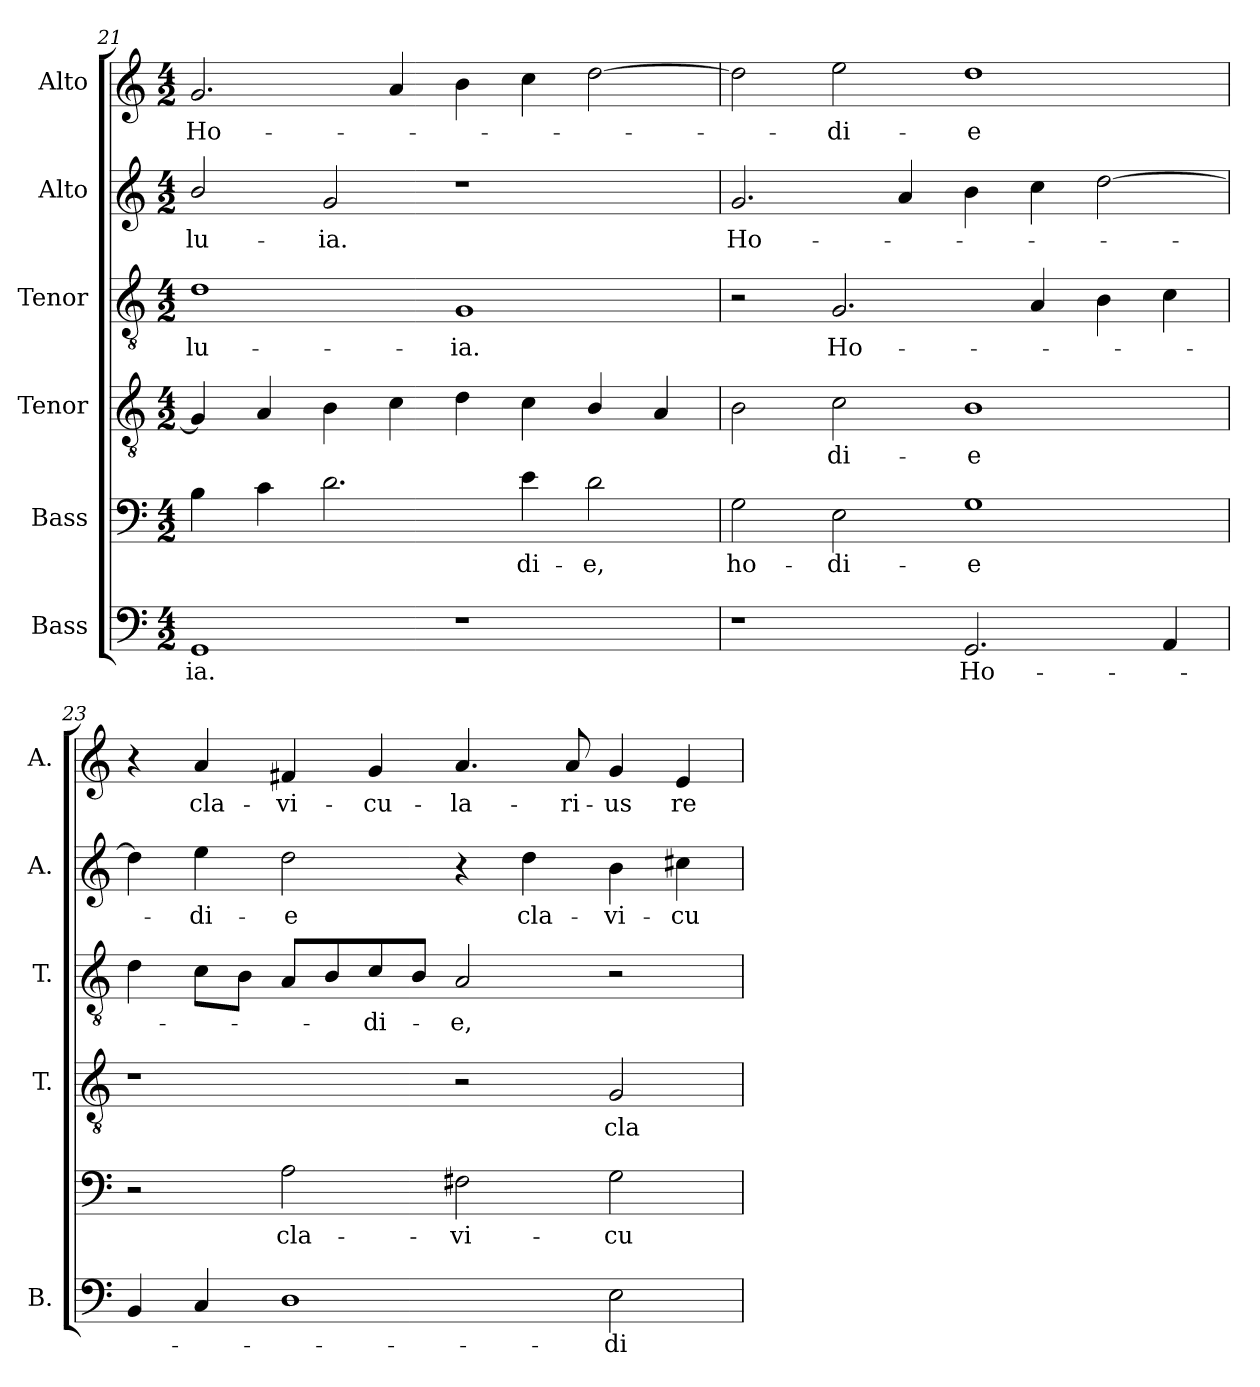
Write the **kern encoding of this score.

**kern	**text	**kern	**text	**kern	**text	**kern	**text	**kern	**text	**kern	**text
*part6	*part6	*part5	*part5	*part4	*part4	*part3	*part3	*part2	*part2	*part1	*part1
*staff6	*staff6	*staff5	*staff5	*staff4	*staff4	*staff3	*staff3	*staff2	*staff2	*staff1	*staff1
*I"Bass	*	*I"Bass	*	*I"Tenor	*	*I"Tenor	*	*I"Alto	*	*I"Alto	*
*I'B.	*	*	*	*I'T.	*	*I'T.	*	*I'A.	*	*I'A.	*
*clefF4	*	*clefF4	*	*clefGv2	*	*clefGv2	*	*clefG2	*	*clefG2	*
*	*	*	*	*ITrd7c12	*	*ITrd7c12	*	*	*	*	*
*k[]	*	*k[]	*	*k[]	*	*k[]	*	*k[]	*	*k[]	*
*C:	*	*C:	*	*C:	*	*C:	*	*C:	*	*C:	*
*M4/2	*	*M4/2	*	*M4/2	*	*M4/2	*	*M4/2	*	*M4/2	*
=21	=21	=21	=21	=21	=21	=21	=21	=21	=21	=21	=21
!	!LO:LY:b:color=#000000	!	!	!	!	!	!	!	!	!	!
!	!	!	!	!	!	!	!LO:LY:b:color=#000000	!	!	!	!
!	!	!	!	!	!	!	!	!	!LO:LY:b:color=#000000	!	!
!	!	!	!	!	!	!	!	!	!	!	!LO:LY:b:color=#000000
1GGi	-ia.	4Bi\	.	4GGi/]	.	1Di	-lu-	2bi/	-lu-	2.gi/	Ho-
.	.	4ci\	.	4AAi/	.	.	.	.	.	.	.
!	!	!	!	!	!	!	!	!	!LO:LY:b:color=#000000	!	!
.	.	2.di\	.	4BBi\	.	.	.	2gi/	-ia.	.	.
.	.	.	.	4Ci\	.	.	.	.	.	4ai/	.
!	!	!	!	!	!	!	!LO:LY:b:color=#000000	!	!	!	!
1r	.	.	.	4Di\	.	1GGi	-ia.	1r	.	4bi\	.
!	!	!	!LO:LY:b:color=#000000	!	!	!	!	!	!	!	!
.	.	4ei\	-di-	4Ci\	.	.	.	.	.	4cci\	.
!	!	!	!LO:LY:b:color=#000000	!	!	!	!	!	!	!	!
.	.	2di\	-e,	4BBi/	.	.	.	.	.	[2ddi\	.
.	.	.	.	4AAi/	.	.	.	.	.	.	.
=22	=22	=22	=22	=22	=22	=22	=22	=22	=22	=22	=22
!	!	!	!LO:LY:b:color=#000000	!	!	!	!	!	!	!	!
!	!	!	!	!	!	!	!	!	!LO:LY:b:color=#000000	!	!
1r	.	2Gi\	ho-	2BBi\	.	2r	.	2.gi/	Ho-	2ddi\]	.
!	!	!	!LO:LY:b:color=#000000	!	!	!	!	!	!	!	!
!	!	!	!	!	!LO:LY:b:color=#000000	!	!	!	!	!	!
!	!	!	!	!	!	!	!LO:LY:b:color=#000000	!	!	!	!
!	!	!	!	!	!	!	!	!	!	!	!LO:LY:b:color=#000000
.	.	2Ei\	-di-	2Ci\	-di-	2.GGi/	Ho-	.	.	2eei\	-di-
.	.	.	.	.	.	.	.	4ai/	.	.	.
!	!LO:LY:b:color=#000000	!	!	!	!	!	!	!	!	!	!
!	!	!	!LO:LY:b:color=#000000	!	!	!	!	!	!	!	!
!	!	!	!	!	!LO:LY:b:color=#000000	!	!	!	!	!	!
!	!	!	!	!	!	!	!	!	!	!	!LO:LY:b:color=#000000
2.GGi/	Ho-	1Gi	-e	1BBi	-e	.	.	4bi\	.	1ddi	-e
.	.	.	.	.	.	4AAi/	.	4cci\	.	.	.
.	.	.	.	.	.	4BBi\	.	[2ddi\	.	.	.
4AAi/	.	.	.	.	.	4Ci\	.	.	.	.	.
=23	=23	=23	=23	=23	=23	=23	=23	=23	=23	=23	=23
4BBi/	.	2r	.	1r	.	4Di\	.	4ddi\]	.	4r	.
!	!	!	!	!	!	!	!	!	!LO:LY:b:color=#000000	!	!
!	!	!	!	!	!	!	!	!	!	!	!LO:LY:b:color=#000000
4Ci/	.	.	.	.	.	8Ci\L	.	4eei\	-di-	4ai/	cla-
.	.	.	.	.	.	8BBi\J	.	.	.	.	.
!	!	!	!LO:LY:b:color=#000000	!	!	!	!	!	!	!	!
!	!	!	!	!	!	!	!	!	!LO:LY:b:color=#000000	!	!
!	!	!	!	!	!	!	!	!	!	!	!LO:LY:b:color=#000000
1Di	.	2Ai\	cla-	.	.	8AAi/L	.	2ddi\	-e	4f#Xi/	-vi-
.	.	.	.	.	.	8BBi/	.	.	.	.	.
!	!	!	!	!	!	!	!LO:LY:b:color=#000000	!	!	!	!
!	!	!	!	!	!	!	!	!	!	!	!LO:LY:b:color=#000000
.	.	.	.	.	.	8Ci/	-di-	.	.	4gi/	-cu-
.	.	.	.	.	.	8BBi/J	.	.	.	.	.
!	!	!	!LO:LY:b:color=#000000	!	!	!	!	!	!	!	!
!	!	!	!	!	!	!	!LO:LY:b:color=#000000	!	!	!	!
!	!	!	!	!	!	!	!	!	!	!	!LO:LY:b:color=#000000
.	.	2F#Xi\	-vi-	2r	.	2AAi/	-e,	4r	.	4.ai/	-la-
!	!	!	!	!	!	!	!	!	!LO:LY:b:color=#000000	!	!
.	.	.	.	.	.	.	.	4ddi\	cla-	.	.
!	!	!	!	!	!	!	!	!	!	!	!LO:LY:b:color=#000000
.	.	.	.	.	.	.	.	.	.	8ai/	-ri-
!	!LO:LY:b:color=#000000	!	!	!	!	!	!	!	!	!	!
!	!	!	!LO:LY:b:color=#000000	!	!	!	!	!	!	!	!
!	!	!	!	!	!LO:LY:b:color=#000000	!	!	!	!	!	!
!	!	!	!	!	!	!	!	!	!LO:LY:b:color=#000000	!	!
!	!	!	!	!	!	!	!	!	!	!	!LO:LY:b:color=#000000
2Ei\	-di-	2Gi\	-cu-	2GGi/	cla-	2r	.	4bi\	-vi-	4gi/	-us
!	!	!	!	!	!	!	!	!	!LO:LY:b:color=#000000	!	!
!	!	!	!	!	!	!	!	!	!	!	!LO:LY:b:color=#000000
.	.	.	.	.	.	.	.	4cc#Xi\	-cu-	4ei/	re-
=	=	=	=	=	=	=	=	=	=	=	=
*-	*-	*-	*-	*-	*-	*-	*-	*-	*-	*-	*-
